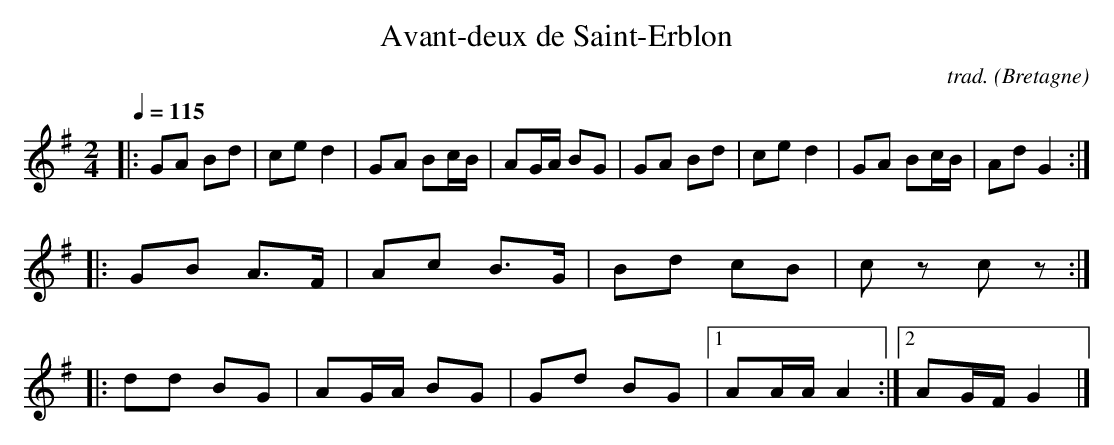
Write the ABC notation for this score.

X:1
T:Avant-deux de Saint-Erblon
C:trad.
O:Bretagne
M:2/4
L:1/8
Q:1/4=115
K:G
|:GA Bd|ced2|GA Bc/2B/2|AG/2A/2 BG|GA Bd|ced2|GA Bc/2B/2|AdG2:|
|:GB A>F|Ac B>G|Bd cB|cz cz:|
|:dd BG|AG/2A/2 BG|Gd BG|1 AA/2A/2A2:|2 AG/2F/2G2|]
